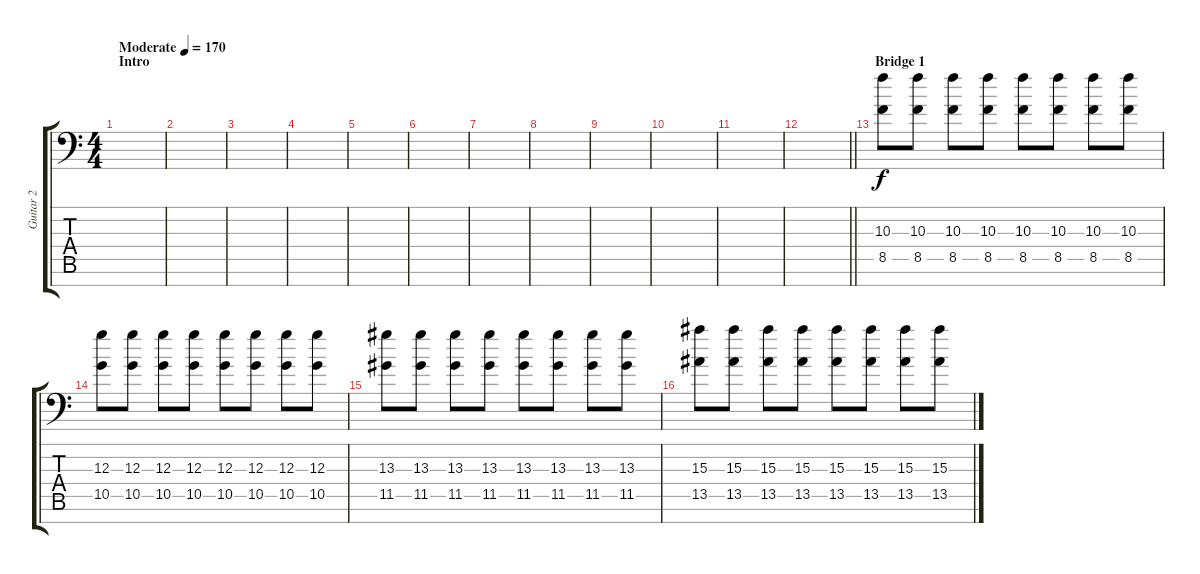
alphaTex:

\track ("Guitar 2" "Guitar 2") {instrument overdrivenguitar}
\staff {score tabs}
\tuning (E4 B3 G3 D3 A2 E2 A1) {hide}
\ts (4 4)
\section ("" "Intro")
\tempo (170 "Moderate")
\clef f4
\ks c
|
|
|
|
|
|
|
|
|
|
|
\barLineRight lightlight
|
\section ("" "Bridge 1")
(10.3 8.5).8 (10.3 8.5).8 (10.3 8.5).8 (10.3 8.5).8 (10.3 8.5).8 (10.3 8.5).8 (10.3 8.5).8 (10.3 8.5).8 |
(12.3 10.5).8 (12.3 10.5).8 (12.3 10.5).8 (12.3 10.5).8 (12.3 10.5).8 (12.3 10.5).8 (12.3 10.5).8 (12.3 10.5).8 |
(13.3 11.5).8 (13.3 11.5).8 (13.3 11.5).8 (13.3 11.5).8 (13.3 11.5).8 (13.3 11.5).8 (13.3 11.5).8 (13.3 11.5).8 |
(15.3 13.5).8 (15.3 13.5).8 (15.3 13.5).8 (15.3 13.5).8 (15.3 13.5).8 (15.3 13.5).8 (15.3 13.5).8 (15.3 13.5).8
